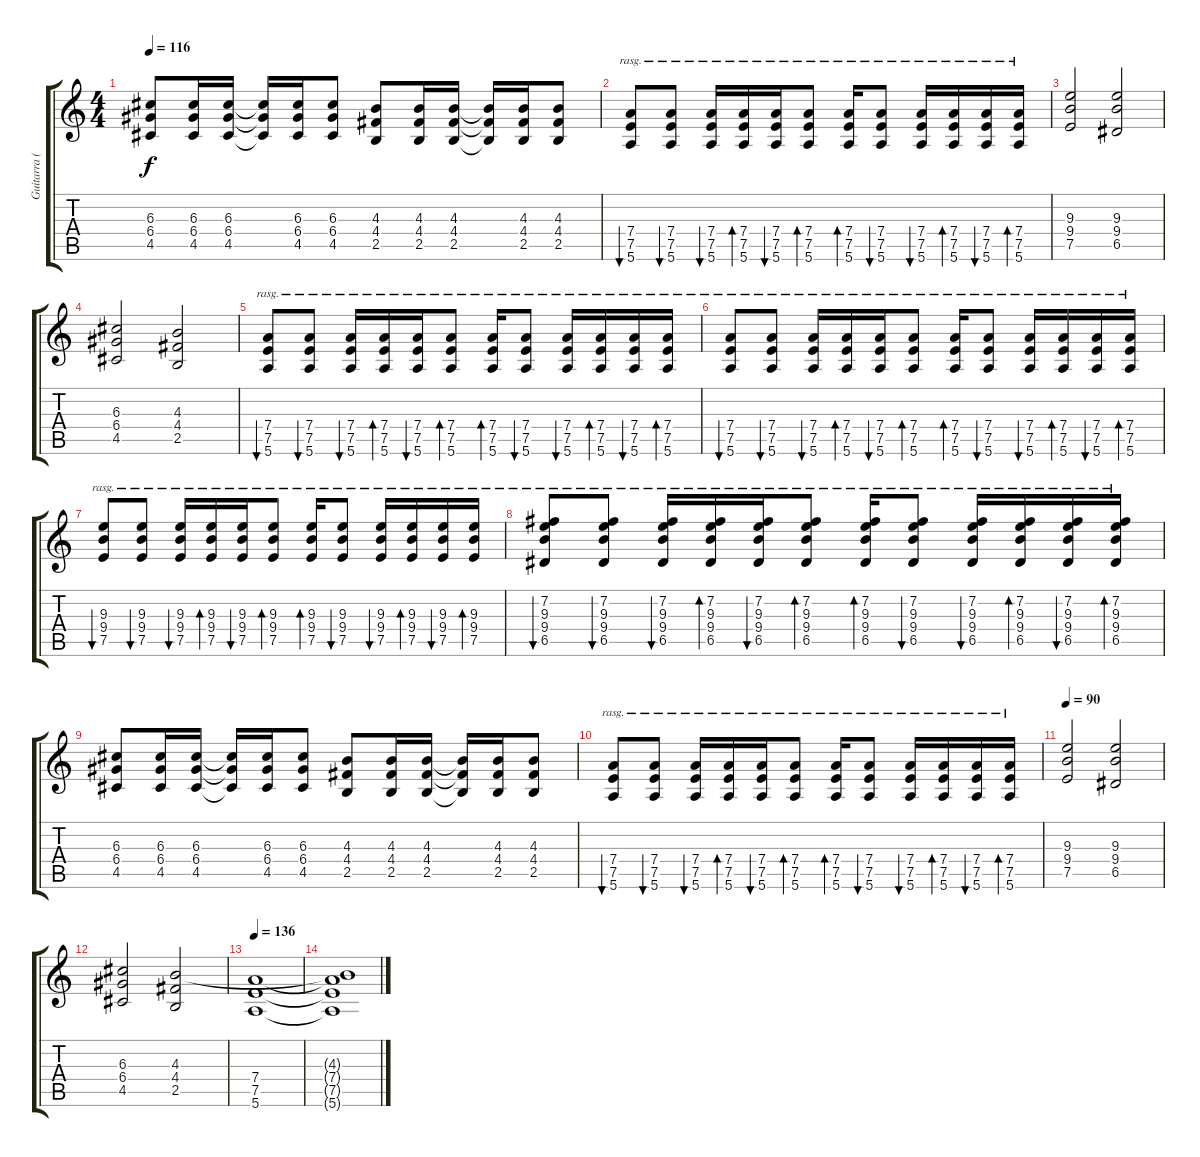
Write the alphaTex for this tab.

\track ("Guitarra (Dis)" "Guitarra (") {instrument distortionguitar}
\staff {score tabs}
\tuning (E4 B3 G3 D3 A2 E2) {hide}
\ts (4 4)
\tempo 116
\clef g2
\ks c
(6.3 6.4 4.5).8{dy f} (6.3 6.4 4.5).16 (6.3 6.4 4.5).16 (6.3{t} 6.4{t} 4.5{t}).16 (6.3 6.4 4.5).16 (6.3 6.4 4.5).8 (4.3 4.4 2.5).8 (4.3 4.4 2.5).16 (4.3 4.4 2.5).16 (4.3{t} 4.4{t} 2.5{t}).16 (4.3 4.4 2.5).16 (4.3 4.4 2.5).8 |
(7.4 7.5 5.6).8{bu 60 rasg ii} (7.4 7.5 5.6).8{bu 120 rasg ii} (7.4 7.5 5.6).16{bu 120 rasg ii} (7.4 7.5 5.6).16{bd 120 rasg ii} (7.4 7.5 5.6).16{bu 120 rasg ii} (7.4 7.5 5.6).8{bd 120 rasg ii} (7.4 7.5 5.6).16{bd 120 rasg ii} (7.4 7.5 5.6).8{bu 120 rasg ii} (7.4 7.5 5.6).16{bu 120 rasg ii} (7.4 7.5 5.6).16{bd 120 rasg ii} (7.4 7.5 5.6).16{bu 120 rasg ii} (7.4 7.5 5.6).16{bd 120 rasg ii} |
(9.3 9.4 7.5).2 (9.3 9.4 6.5).2 |
(6.3 6.4 4.5).2 (4.3 4.4 2.5).2 |
(7.4 7.5 5.6).8{bu 60 rasg ii} (7.4 7.5 5.6).8{bu 120 rasg ii} (7.4 7.5 5.6).16{bu 120 rasg ii} (7.4 7.5 5.6).16{bd 120 rasg ii} (7.4 7.5 5.6).16{bu 120 rasg ii} (7.4 7.5 5.6).8{bd 120 rasg ii} (7.4 7.5 5.6).16{bd 120 rasg ii} (7.4 7.5 5.6).8{bu 120 rasg ii} (7.4 7.5 5.6).16{bu 120 rasg ii} (7.4 7.5 5.6).16{bd 120 rasg ii} (7.4 7.5 5.6).16{bu 120 rasg ii} (7.4 7.5 5.6).16{bd 120 rasg ii} |
(7.4 7.5 5.6).8{bu 60 rasg ii} (7.4 7.5 5.6).8{bu 120 rasg ii} (7.4 7.5 5.6).16{bu 120 rasg ii} (7.4 7.5 5.6).16{bd 120 rasg ii} (7.4 7.5 5.6).16{bu 120 rasg ii} (7.4 7.5 5.6).8{bd 120 rasg ii} (7.4 7.5 5.6).16{bd 120 rasg ii} (7.4 7.5 5.6).8{bu 120 rasg ii} (7.4 7.5 5.6).16{bu 120 rasg ii} (7.4 7.5 5.6).16{bd 120 rasg ii} (7.4 7.5 5.6).16{bu 120 rasg ii} (7.4 7.5 5.6).16{bd 120 rasg ii} |
(9.3 9.4 7.5).8{bu 60 rasg ii} (9.3 9.4 7.5).8{bu 120 rasg ii} (9.3 9.4 7.5).16{bu 120 rasg ii} (9.3 9.4 7.5).16{bd 120 rasg ii} (9.3 9.4 7.5).16{bu 120 rasg ii} (9.3 9.4 7.5).8{bd 120 rasg ii} (9.3 9.4 7.5).16{bd 120 rasg ii} (9.3 9.4 7.5).8{bu 120 rasg ii} (9.3 9.4 7.5).16{bu 120 rasg ii} (9.3 9.4 7.5).16{bd 120 rasg ii} (9.3 9.4 7.5).16{bu 120 rasg ii} (9.3 9.4 7.5).16{bd 120 rasg ii} |
(7.2 9.3 9.4 6.5).8{bu 60 rasg ii} (7.2 9.3 9.4 6.5).8{bu 120 rasg ii} (7.2 9.3 9.4 6.5).16{bu 120 rasg ii} (7.2 9.3 9.4 6.5).16{bd 120 rasg ii} (7.2 9.3 9.4 6.5).16{bu 120 rasg ii} (7.2 9.3 9.4 6.5).8{bd 120 rasg ii} (7.2 9.3 9.4 6.5).16{bd 120 rasg ii} (7.2 9.3 9.4 6.5).8{bu 120 rasg ii} (7.2 9.3 9.4 6.5).16{bu 120 rasg ii} (7.2 9.3 9.4 6.5).16{bd 120 rasg ii} (7.2 9.3 9.4 6.5).16{bu 120 rasg ii} (7.2 9.3 9.4 6.5).16{bd 120 rasg ii} |
(6.3 6.4 4.5).8 (6.3 6.4 4.5).16 (6.3 6.4 4.5).16 (6.3{t} 6.4{t} 4.5{t}).16 (6.3 6.4 4.5).16 (6.3 6.4 4.5).8 (4.3 4.4 2.5).8 (4.3 4.4 2.5).16 (4.3 4.4 2.5).16 (4.3{t} 4.4{t} 2.5{t}).16 (4.3 4.4 2.5).16 (4.3 4.4 2.5).8 |
(7.4 7.5 5.6).8{bu 60 rasg ii} (7.4 7.5 5.6).8{bu 120 rasg ii} (7.4 7.5 5.6).16{bu 120 rasg ii} (7.4 7.5 5.6).16{bd 120 rasg ii} (7.4 7.5 5.6).16{bu 120 rasg ii} (7.4 7.5 5.6).8{bd 120 rasg ii} (7.4 7.5 5.6).16{bd 120 rasg ii} (7.4 7.5 5.6).8{bu 120 rasg ii} (7.4 7.5 5.6).16{bu 120 rasg ii} (7.4 7.5 5.6).16{bd 120 rasg ii} (7.4 7.5 5.6).16{bu 120 rasg ii} (7.4 7.5 5.6).16{bd 120 rasg ii} |
\tempo 90
(9.3 9.4 7.5).2 (9.3 9.4 6.5).2 |
(6.3 6.4 4.5).2 (4.3 4.4 2.5).2 |
\tempo 136
(7.4 7.5 5.6).1 |
(4.3{t} 7.4{t} 7.5{t} 5.6{t}).1
